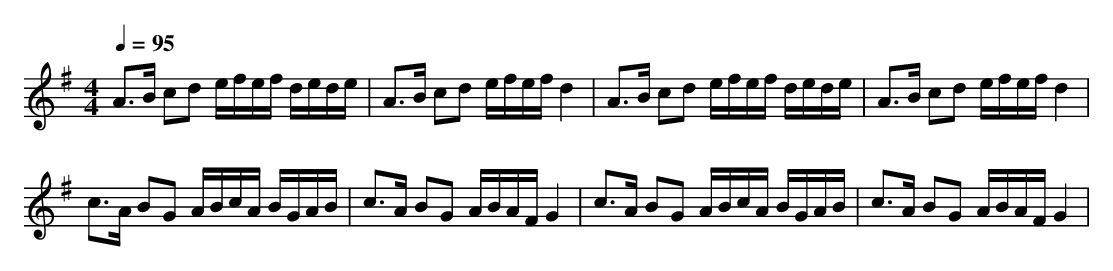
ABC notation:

X:1
T:
M: 4/4
L: 1/8
Q:1/4=95
K:G % 1 sharps
A>B cd e/2f/2e/2f/2 d/2e/2d/2e/2|A>B cd e/2f/2e/2f/2 d2|A>B cd e/2f/2e/2f/2 d/2e/2d/2e/2|A>B cd e/2f/2e/2f/2 d2|
c>A BG A/2B/2c/2A/2 B/2G/2A/2B/2|c>A BG A/2B/2A/2F/2 G2|c>A BG A/2B/2c/2A/2 B/2G/2A/2B/2|c>A BG A/2B/2A/2F/2 G2|
